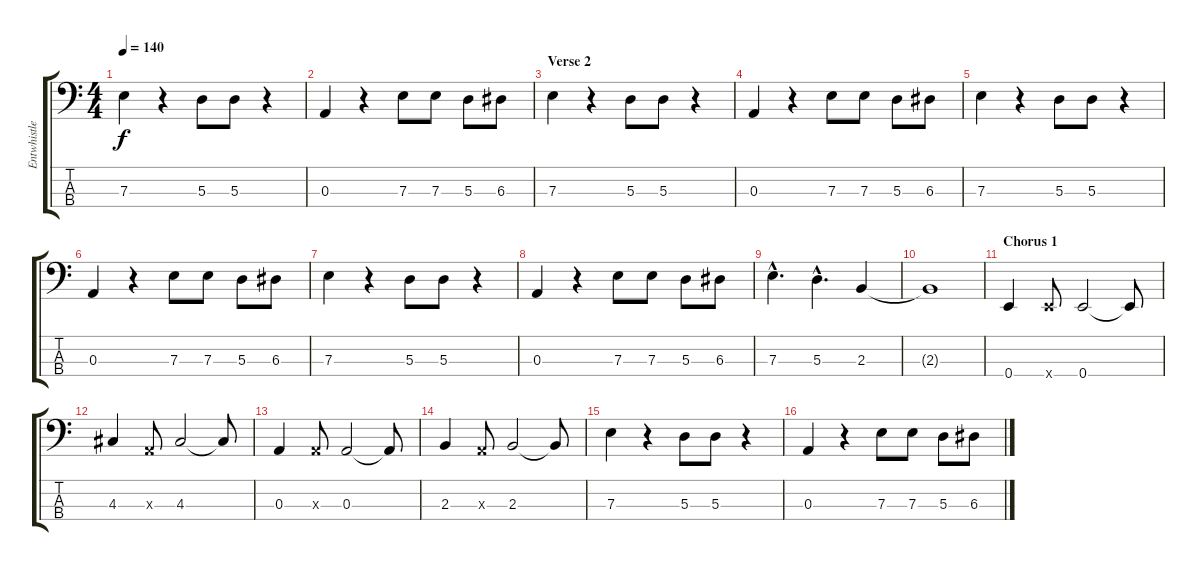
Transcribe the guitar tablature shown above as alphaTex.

\track ("Entwhistle" "Entwhistle") {instrument electricbassfinger}
\staff {score tabs}
\tuning (G2 D2 A1 E1) {hide}
\ts (4 4)
\tempo 140
\clef f4
\ks c
7.3.4{dy f} r.4 5.3.8 5.3.8 r.4 |
0.3.4 r.4 7.3.8 7.3.8 5.3.8 6.3.8 |
\section ("" "Verse 2")
7.3.4 r.4 5.3.8 5.3.8 r.4 |
0.3.4 r.4 7.3.8 7.3.8 5.3.8 6.3.8 |
7.3.4 r.4 5.3.8 5.3.8 r.4 |
0.3.4 r.4 7.3.8 7.3.8 5.3.8 6.3.8 |
7.3.4 r.4 5.3.8 5.3.8 r.4 |
0.3.4 r.4 7.3.8 7.3.8 5.3.8 6.3.8 |
7.3{hac}.4{d} 5.3{hac}.4{d} 2.3.4 |
2.3{t}.1 |
\section ("" "Chorus 1")
0.4.4 0.4{x}.8 0.4.2 0.4{t}.8 |
4.3.4 0.3{x}.8 4.3.2 4.3{t}.8 |
0.3.4 0.3{x}.8 0.3.2 0.3{t}.8 |
2.3.4 0.3{x}.8 2.3.2 2.3{t}.8 |
7.3.4 r.4 5.3.8 5.3.8 r.4 |
0.3.4 r.4 7.3.8 7.3.8 5.3.8 6.3.8
